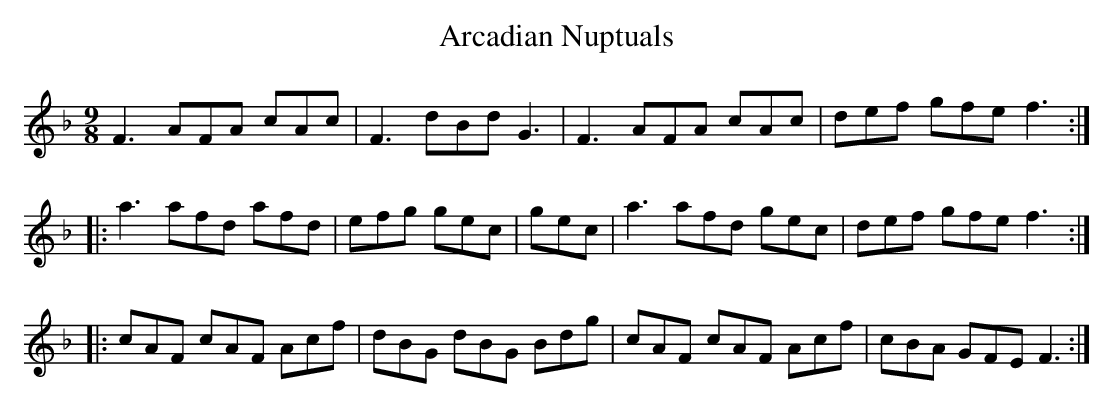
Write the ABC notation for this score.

X:1
T:Arcadian Nuptuals
M:9/8
L:1/8
K:F
F3 AFA cAc | F3 dBd G3 | F3 AFA cAc | def gfe f3 :|
|: a3 afd afd | efg gec | gec | a3 afd gec | def gfe f3 :|
|: cAF cAF Acf | dBG dBG Bdg | cAF cAF Acf | cBA GFE F3 :|
